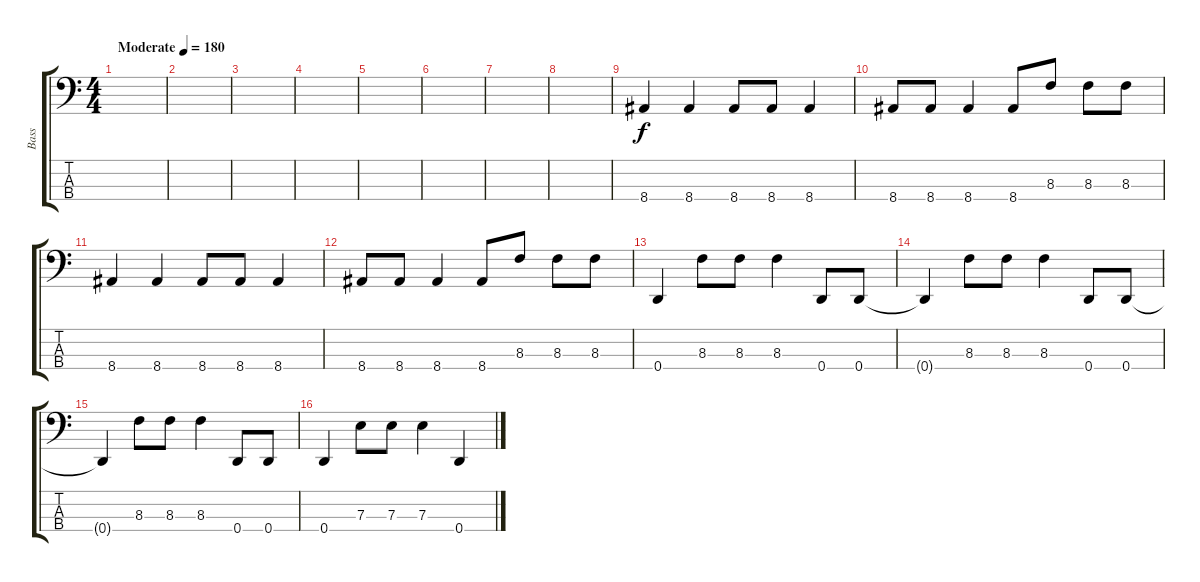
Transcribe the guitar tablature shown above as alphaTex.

\track ("Bass" "Bass") {instrument electricbasspick}
\staff {score tabs}
\tuning (G2 D2 A1 D1) {hide}
\ts (4 4)
\tempo (180 "Moderate")
\clef f4
\ks c
|
|
|
|
|
|
|
|
8.4.4 8.4.4 8.4.8 8.4.8 8.4.4 |
8.4.8 8.4.8 8.4.4 8.4.8 8.3.8 8.3.8 8.3.8 |
8.4.4 8.4.4 8.4.8 8.4.8 8.4.4 |
8.4.8 8.4.8 8.4.4 8.4.8 8.3.8 8.3.8 8.3.8 |
0.4.4 8.3.8 8.3.8 8.3.4 0.4.8 0.4.8 |
0.4{t}.4 8.3.8 8.3.8 8.3.4 0.4.8 0.4.8 |
0.4{t}.4 8.3.8 8.3.8 8.3.4 0.4.8 0.4.8 |
0.4.4 7.3.8 7.3.8 7.3.4 0.4.4
